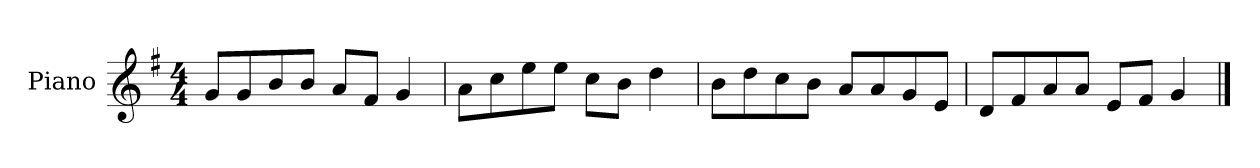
**kern
*part1
*staff1
*I"Piano
*I'P-no
*clefG2
*k[f#]
*M4/4
*MM90
=1
8g/L
8g/
8b/
8b/J
8a/L
8f#/J
4g/
=2
8a\L
8cc\
8ee\
8ee\J
8cc\L
8b\J
4dd\
=3
8b\L
8dd\
8cc\
8b\J
8a/L
8a/
8g/
8e/J
=4
8d/L
8f#/
8a/
8a/J
8e/L
8f#/J
4g/
==
*-
